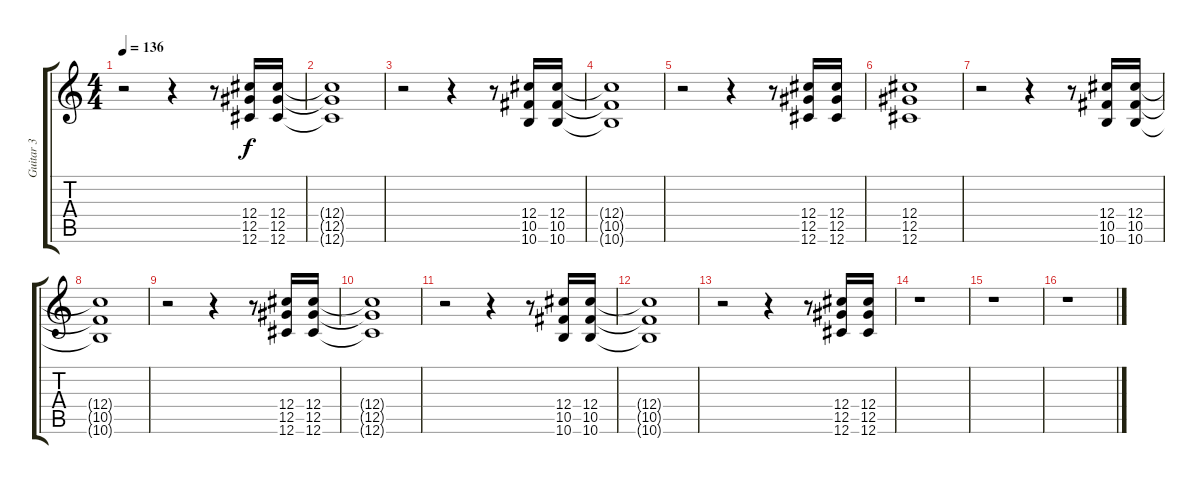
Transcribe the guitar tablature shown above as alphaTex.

\track ("Guitar 3" "Guitar 3") {instrument distortionguitar}
\staff {score tabs}
\tuning (Db4 Ab3 E3 Db3 Ab2 Db2) {hide}
\ts (4 4)
\tempo 136
\clef g2
\ks c
r.2{dy f} r.4 r.8 (12.4 12.5 12.6).16 (12.4 12.5 12.6).16 |
(12.4{t} 12.5{t} 12.6{t}).1 |
r.2 r.4 r.8 (12.4 10.5 10.6).16 (12.4 10.5 10.6).16 |
(12.4{t} 10.5{t} 10.6{t}).1 |
r.2 r.4 r.8 (12.4 12.5 12.6).16 (12.4 12.5 12.6).16 |
(12.4 12.5 12.6).1 |
r.2 r.4 r.8 (12.4 10.5 10.6).16 (12.4 10.5 10.6).16 |
(12.4{t} 10.5{t} 10.6{t}).1 |
r.2 r.4 r.8 (12.4 12.5 12.6).16 (12.4 12.5 12.6).16 |
(12.4{t} 12.5{t} 12.6{t}).1 |
r.2 r.4 r.8 (12.4 10.5 10.6).16 (12.4 10.5 10.6).16 |
(12.4{t} 10.5{t} 10.6{t}).1 |
r.2 r.4 r.8 (12.4 12.5 12.6).16 (12.4 12.5 12.6).16 |
r.1 |
r.1 |
r.1
